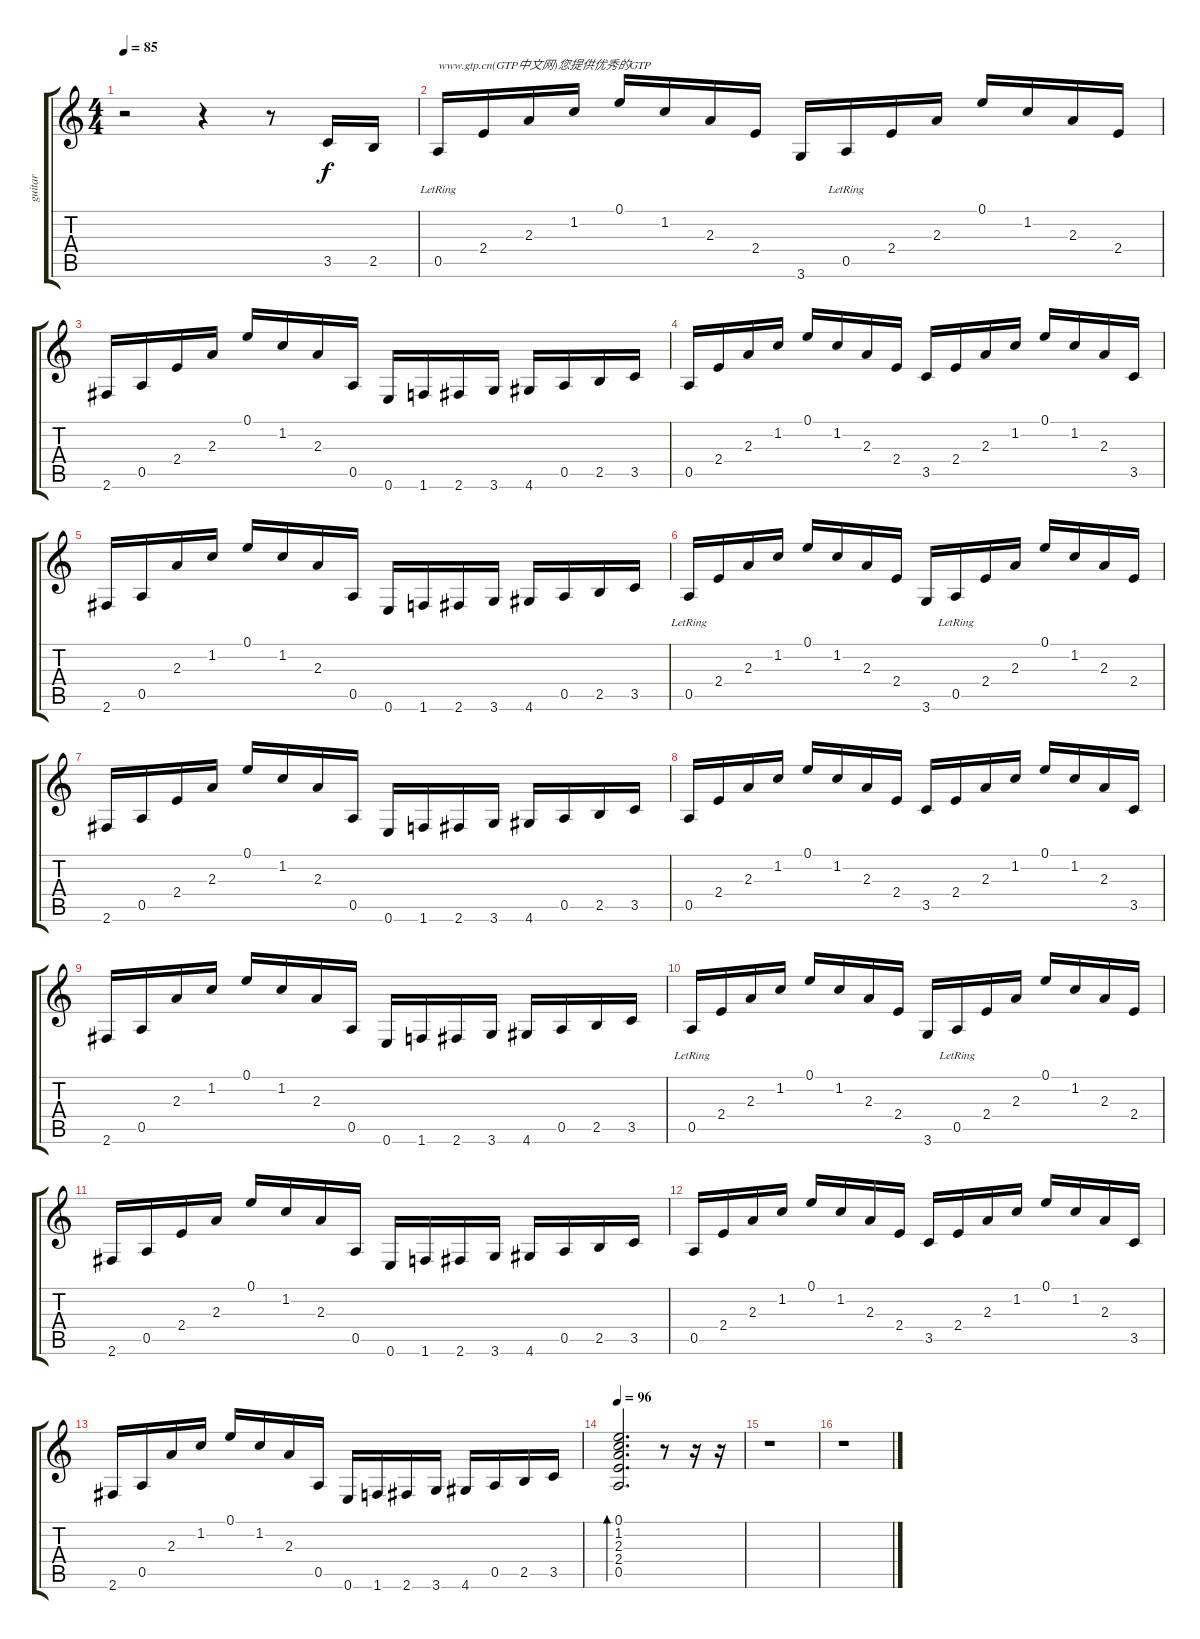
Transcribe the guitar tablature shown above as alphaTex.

\track ("guitar" "guitar") {instrument acousticguitarsteel}
\staff {score tabs}
\tuning (E4 B3 G3 D3 A2 E2) {hide}
\ts (4 4)
\tempo 85
\tempo 80
\tempo 85
\clef g2
\ks c
r.2{dy f instrument acousticguitarsteel} r.4 r.8 3.5.16 2.5.16 |
0.5{lr}.16{txt "www.gtp.cn(GTP中文网)您提供优秀的GTP"} 2.4.16 2.3.16 1.2.16 0.1.16 1.2.16 2.3.16 2.4.16 3.6.16 0.5{lr}.16 2.4.16 2.3.16 0.1.16 1.2.16 2.3.16 2.4.16 |
2.6.16 0.5.16 2.4.16 2.3.16 0.1.16 1.2.16 2.3.16 0.5.16 0.6.16 1.6.16 2.6.16 3.6.16 4.6.16 0.5.16 2.5.16 3.5.16 |
0.5.16 2.4.16 2.3.16 1.2.16 0.1.16 1.2.16 2.3.16 2.4.16 3.5.16 2.4.16 2.3.16 1.2.16 0.1.16 1.2.16 2.3.16 3.5.16 |
2.6.16 0.5.16 2.3.16 1.2.16 0.1.16 1.2.16 2.3.16 0.5.16 0.6.16 1.6.16 2.6.16 3.6.16 4.6.16 0.5.16 2.5.16 3.5.16 |
0.5{lr}.16 2.4.16 2.3.16 1.2.16 0.1.16 1.2.16 2.3.16 2.4.16 3.6.16 0.5{lr}.16 2.4.16 2.3.16 0.1.16 1.2.16 2.3.16 2.4.16 |
2.6.16 0.5.16 2.4.16 2.3.16 0.1.16 1.2.16 2.3.16 0.5.16 0.6.16 1.6.16 2.6.16 3.6.16 4.6.16 0.5.16 2.5.16 3.5.16 |
0.5.16 2.4.16 2.3.16 1.2.16 0.1.16 1.2.16 2.3.16 2.4.16 3.5.16 2.4.16 2.3.16 1.2.16 0.1.16 1.2.16 2.3.16 3.5.16 |
2.6.16 0.5.16 2.3.16 1.2.16 0.1.16 1.2.16 2.3.16 0.5.16 0.6.16 1.6.16 2.6.16 3.6.16 4.6.16 0.5.16 2.5.16 3.5.16 |
0.5{lr}.16 2.4.16 2.3.16 1.2.16 0.1.16 1.2.16 2.3.16 2.4.16 3.6.16 0.5{lr}.16 2.4.16 2.3.16 0.1.16 1.2.16 2.3.16 2.4.16 |
2.6.16 0.5.16 2.4.16 2.3.16 0.1.16 1.2.16 2.3.16 0.5.16 0.6.16 1.6.16 2.6.16 3.6.16 4.6.16 0.5.16 2.5.16 3.5.16 |
0.5.16 2.4.16 2.3.16 1.2.16 0.1.16 1.2.16 2.3.16 2.4.16 3.5.16 2.4.16 2.3.16 1.2.16 0.1.16 1.2.16 2.3.16 3.5.16 |
2.6.16 0.5.16 2.3.16 1.2.16 0.1.16 1.2.16 2.3.16 0.5.16 0.6.16 1.6.16 2.6.16 3.6.16 4.6.16 0.5.16 2.5.16 3.5.16 |
\tempo 96
(0.1 1.2 2.3 2.4 0.5).2{d bd 240} r.8 r.16 r.16 |
r.1 |
r.1
